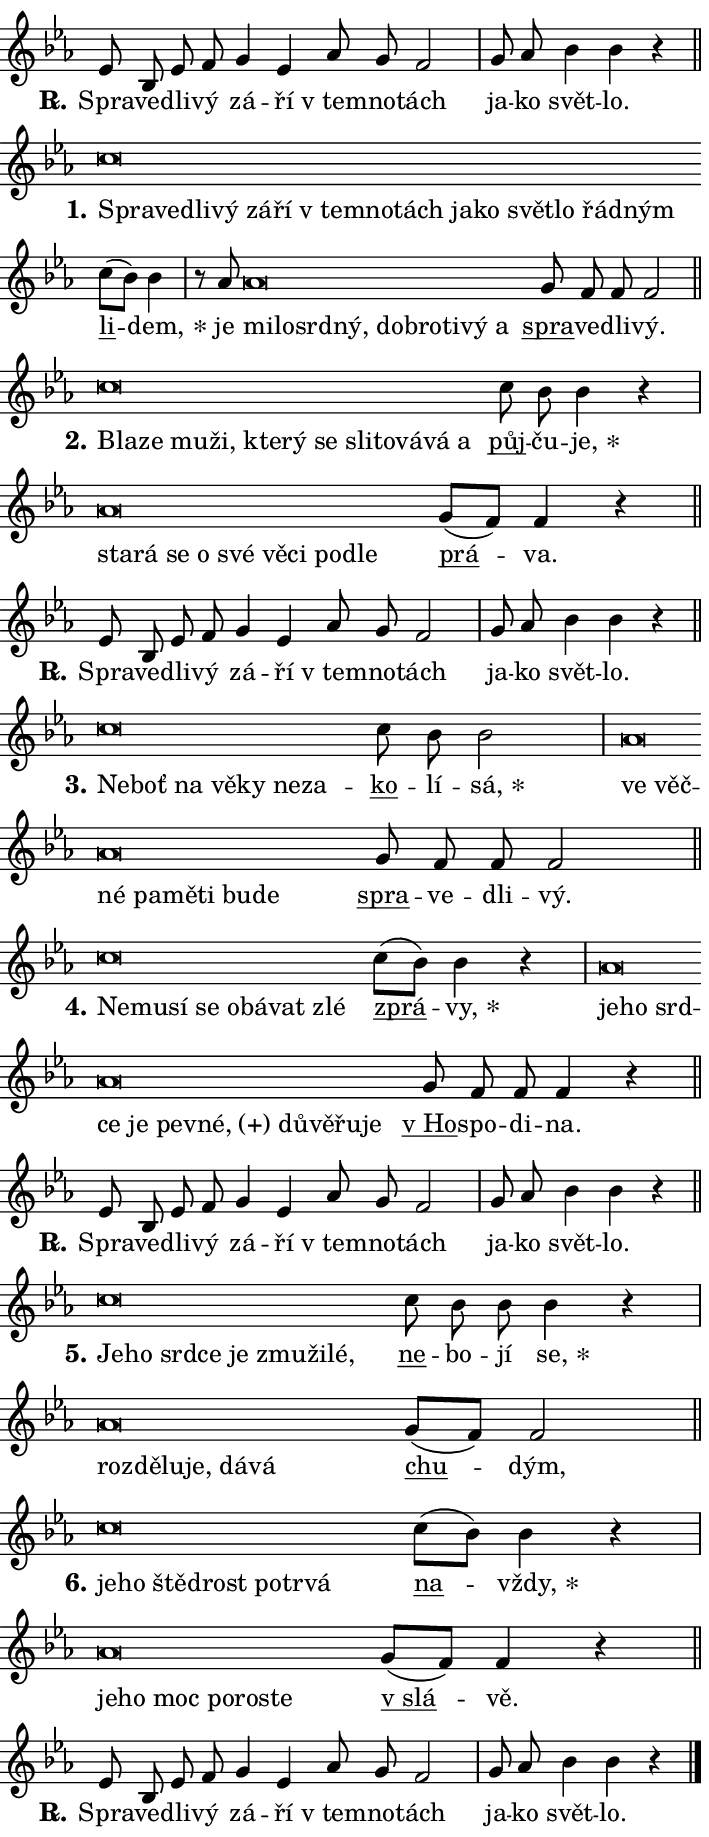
\version "2.24.0"
\header { tagline = "" }
\paper {
  indent = 0\cm
  top-margin = 0\cm
  right-margin = 0.13\cm % to fit lyric hyphens
  bottom-margin = 0\cm
  left-margin = 0\cm
  paper-width = 12\cm
  page-breaking = #ly:one-page-breaking
  system-system-spacing.basic-distance = #11
  score-system-spacing.basic-distance = #11
  ragged-last = ##f
}


%% Author: Thomas Morley
%% https://lists.gnu.org/archive/html/lilypond-user/2020-05/msg00002.html
#(define (line-position grob)
"Returns position of @var[grob} in current system:
   @code{'start}, if at first time-step
   @code{'end}, if at last time-step
   @code{'middle} otherwise
"
  (let* ((col (ly:item-get-column grob))
         (ln (ly:grob-object col 'left-neighbor))
         (rn (ly:grob-object col 'right-neighbor))
         (col-to-check-left (if (ly:grob? ln) ln col))
         (col-to-check-right (if (ly:grob? rn) rn col))
         (break-dir-left
           (and
             (ly:grob-property col-to-check-left 'non-musical #f)
             (ly:item-break-dir col-to-check-left)))
         (break-dir-right
           (and
             (ly:grob-property col-to-check-right 'non-musical #f)
             (ly:item-break-dir col-to-check-right))))
        (cond ((eqv? 1 break-dir-left) 'start)
              ((eqv? -1 break-dir-right) 'end)
              (else 'middle))))

#(define (tranparent-at-line-position vctor)
  (lambda (grob)
  "Relying on @code{line-position} select the relevant enry from @var{vctor}.
Used to determine transparency,"
    (case (line-position grob)
      ((end) (not (vector-ref vctor 0)))
      ((middle) (not (vector-ref vctor 1)))
      ((start) (not (vector-ref vctor 2))))))

noteHeadBreakVisibility =
#(define-music-function (break-visibility)(vector?)
"Makes @code{NoteHead}s transparent relying on @var{break-visibility}"
#{
  \override NoteHead.transparent =
    #(tranparent-at-line-position break-visibility)
#})

#(define delete-ledgers-for-transparent-note-heads
  (lambda (grob)
    "Reads whether a @code{NoteHead} is transparent.
If so this @code{NoteHead} is removed from @code{'note-heads} from
@var{grob}, which is supposed to be @code{LedgerLineSpanner}.
As a result ledgers are not printed for this @code{NoteHead}"
    (let* ((nhds-array (ly:grob-object grob 'note-heads))
           (nhds-list
             (if (ly:grob-array? nhds-array)
                 (ly:grob-array->list nhds-array)
                 '()))
           ;; Relies on the transparent-property being done before
           ;; Staff.LedgerLineSpanner.after-line-breaking is executed.
           ;; This is fragile ...
           (to-keep
             (remove
               (lambda (nhd)
                 (ly:grob-property nhd 'transparent #f))
               nhds-list)))
      ;; TODO find a better method to iterate over grob-arrays, similiar
      ;; to filter/remove etc for lists
      ;; For now rebuilt from scratch
      (set! (ly:grob-object grob 'note-heads)  '())
      (for-each
        (lambda (nhd)
          (ly:pointer-group-interface::add-grob grob 'note-heads nhd))
        to-keep))))

squashNotes = {
  \override NoteHead.X-extent = #'(-0.2 . 0.2)
  \override NoteHead.Y-extent = #'(-0.75 . 0)
  \override NoteHead.stencil =
    #(lambda (grob)
       (let ((pos (ly:grob-property grob 'staff-position)))
         (begin
           (if (< pos -7) (display "ERROR: Lower brevis then expected\n") (display ""))
           (if (<= pos -6) ly:text-interface::print ly:note-head::print))))
}
unSquashNotes = {
  \revert NoteHead.X-extent
  \revert NoteHead.Y-extent
  \revert NoteHead.stencil
}

hideNotes = \noteHeadBreakVisibility #begin-of-line-visible
unHideNotes = \noteHeadBreakVisibility #all-visible

% work-around for resetting accidentals
% https://lilypond.org/doc/v2.23/Documentation/notation/displaying-rhythms#unmetered-music
cadenzaMeasure = {
  \cadenzaOff
  \partial 1024 s1024
  \cadenzaOn
}

#(define-markup-command (accent layout props text) (markup?)
  "Underline accented syllable"
  (interpret-markup layout props
    #{\markup \override #'(offset . 4.3) \underline { #text }#}))

responsum = \markup \concat {
  "R" \hspace #-1.05 \path #0.1 #'((moveto 0 0.07) (lineto 0.9 0.8)) \hspace #0.05 "."
}

spaceSize = #0.6828661417322834 % exact space size for TeX Gyre Schola

\layout {
  \context {
    \Staff
    \remove "Time_signature_engraver"
    \override LedgerLineSpanner.after-line-breaking = #delete-ledgers-for-transparent-note-heads
  }
  \context {
    \Lyrics {
      \override LyricSpace.minimum-distance = \spaceSize
      \override LyricText.font-name = #"TeX Gyre Schola"
      \override LyricText.font-size = 1
      \override StanzaNumber.font-name = #"TeX Gyre Schola Bold"
      \override StanzaNumber.font-size = 1
    }
  }
  \context {
    \Score 
    \override NoteHead.text =
      #(lambda (grob) 
        (let ((pos (ly:grob-property grob 'staff-position)))
          #{\markup {
            \combine
              \halign #-0.55 \raise #(if (= pos -6) 0 0.5) \override #'(thickness . 2) \draw-line #'(3.2 . 0)
              \musicglyph "noteheads.sM1"
          }#}))
  }
}

% magnetic-lyrics.ily
%
%   written by
%     Jean Abou Samra <jean@abou-samra.fr>
%     Werner Lemberg <wl@gnu.org>
%
%   adapted by
%     Jiri Hon <jiri.hon@gmail.com>
%
% Version 2022-Apr-15

% https://www.mail-archive.com/lilypond-user@gnu.org/msg149350.html

#(define (Left_hyphen_pointer_engraver context)
   "Collect syllable-hyphen-syllable occurrences in lyrics and store
them in properties.  This engraver only looks to the left.  For
example, if the lyrics input is @code{foo -- bar}, it does the
following.

@itemize @bullet
@item
Set the @code{text} property of the @code{LyricHyphen} grob between
@q{foo} and @q{bar} to @code{foo}.

@item
Set the @code{left-hyphen} property of the @code{LyricText} grob with
text @q{foo} to the @code{LyricHyphen} grob between @q{foo} and
@q{bar}.
@end itemize

Use this auxiliary engraver in combination with the
@code{lyric-@/text::@/apply-@/magnetic-@/offset!} hook."
   (let ((hyphen #f)
         (text #f))
     (make-engraver
      (acknowledgers
       ((lyric-syllable-interface engraver grob source-engraver)
        (set! text grob)))
      (end-acknowledgers
       ((lyric-hyphen-interface engraver grob source-engraver)
        ;(when (not (grob::has-interface grob 'lyric-space-interface))
          (set! hyphen grob)));)
      ((stop-translation-timestep engraver)
       (when (and text hyphen)
         (ly:grob-set-object! text 'left-hyphen hyphen))
       (set! text #f)
       (set! hyphen #f)))))

#(define (lyric-text::apply-magnetic-offset! grob)
   "If the space between two syllables is less than the value in
property @code{LyricText@/.details@/.squash-threshold}, move the right
syllable to the left so that it gets concatenated with the left
syllable.

Use this function as a hook for
@code{LyricText@/.after-@/line-@/breaking} if the
@code{Left_@/hyphen_@/pointer_@/engraver} is active."
   (let ((hyphen (ly:grob-object grob 'left-hyphen #f)))
     (when hyphen
       (let ((left-text (ly:spanner-bound hyphen LEFT)))
         (when (grob::has-interface left-text 'lyric-syllable-interface)
           (let* ((common (ly:grob-common-refpoint grob left-text X))
                  (this-x-ext (ly:grob-extent grob common X))
                  (left-x-ext
                   (begin
                     ;; Trigger magnetism for left-text.
                     (ly:grob-property left-text 'after-line-breaking)
                     (ly:grob-extent left-text common X)))
                  ;; `delta` is the gap width between two syllables.
                  (delta (- (interval-start this-x-ext)
                            (interval-end left-x-ext)))
                  (details (ly:grob-property grob 'details))
                  (threshold (assoc-get 'squash-threshold details 0.2)))
             (when (< delta threshold)
               (let* (;; We have to manipulate the input text so that
                      ;; ligatures crossing syllable boundaries are not
                      ;; disabled.  For languages based on the Latin
                      ;; script this is essentially a beautification.
                      ;; However, for non-Western scripts it can be a
                      ;; necessity.
                      (lt (ly:grob-property left-text 'text))
                      (rt (ly:grob-property grob 'text))
                      (is-space (grob::has-interface hyphen 'lyric-space-interface))
                      (space (if is-space " " ""))
                      (extra-delta (if is-space spaceSize 0))
                      ;; Append new syllable.
                      (ltrt-space (if (and (string? lt) (string? rt))
                                (string-append lt space rt)
                                (make-concat-markup (list lt space rt))))
                      ;; Right-align `ltrt` to the right side.
                      (ltrt-space-markup (grob-interpret-markup
                               grob
                               (make-translate-markup
                                (cons (interval-length this-x-ext) 0)
                                (make-right-align-markup ltrt-space)))))
                 (begin
                   ;; Don't print `left-text`.
                   (ly:grob-set-property! left-text 'stencil #f)
                   ;; Set text and stencil (which holds all collected
                   ;; syllables so far) and shift it to the left.
                   (ly:grob-set-property! grob 'text ltrt-space)
                   (ly:grob-set-property! grob 'stencil ltrt-space-markup)
                   (ly:grob-translate-axis! grob (- (- delta extra-delta)) X))))))))))


#(define (lyric-hyphen::displace-bounds-first grob)
   ;; Make very sure this callback isn't triggered too early.
   (let ((left (ly:spanner-bound grob LEFT))
         (right (ly:spanner-bound grob RIGHT)))
     (ly:grob-property left 'after-line-breaking)
     (ly:grob-property right 'after-line-breaking)
     (ly:lyric-hyphen::print grob)))

squashThreshold = #0.4

\layout {
  \context {
    \Lyrics
    \consists #Left_hyphen_pointer_engraver
    \override LyricText.after-line-breaking =
      #lyric-text::apply-magnetic-offset!
    \override LyricHyphen.stencil = #lyric-hyphen::displace-bounds-first
    \override LyricText.details.squash-threshold = \squashThreshold
    \override LyricHyphen.minimum-distance = 0
    \override LyricHyphen.minimum-length = \squashThreshold
  }
}

squashText = \override LyricText.details.squash-threshold = 9999
unSquashText = \override LyricText.details.squash-threshold = \squashThreshold

leftText = \override LyricText.self-alignment-X = #LEFT
unLeftText = \revert LyricText.self-alignment-X

starOffset = #(lambda (grob) 
                (let ((x_offset (ly:self-alignment-interface::aligned-on-x-parent grob)))
                  (if (= x_offset 0) 0 (+ x_offset 1.2))))

star = #(define-music-function (syllable)(string?)
"Append star separator at the end of a syllable"
#{
  \once \override LyricText.X-offset = #starOffset
  \lyricmode { \markup {
    #syllable
    \override #'((font-name . "TeX Gyre Schola Bold")) \hspace #0.2 \lower #0.65 \larger "*"
  } }
#})

starAccent = #(define-music-function (syllable)(string?)
"Append star separator at the end of a syllable and make accent"
#{
  \once \override LyricText.X-offset = #starOffset
  \lyricmode { \markup {
    \accent #syllable
    \override #'((font-name . "TeX Gyre Schola Bold")) \hspace #0.2 \lower #0.65 \larger "*"
  } }
#})

breath = #(define-music-function (syllable)(string?)
"Append breathing indicator at the end of a syllable"
#{
  \lyricmode { \markup { #syllable "+" } }
#})

optionalBreath = #(define-music-function (syllable)(string?)
"Append optional breathing indicator at the end of a syllable"
#{
  \lyricmode { \markup { #syllable "(+)" } }
#})


\score {
    <<
        \new Voice = "melody" { \cadenzaOn \key es \major \relative { es'8 bes es f g4 es as8 g f2 \cadenzaMeasure \bar "|" g8 as bes4 bes r4 \cadenzaMeasure \bar "||" \break } }
        \new Lyrics \lyricsto "melody" { \lyricmode { \set stanza = \responsum
Spra -- ve -- dli -- vý zá -- ří "v tem" -- no -- tách ja -- ko svět -- lo. } }
    >>
    \layout {}
}

\score {
    <<
        \new Voice = "melody" { \cadenzaOn \key es \major \relative { \squashNotes c''\breve*1/16 \hideNotes \breve*1/16 \bar "" \breve*1/16 \bar "" \breve*1/16 \bar "" \breve*1/16 \bar "" \breve*1/16 \bar "" \breve*1/16 \bar "" \breve*1/16 \bar "" \breve*1/16 \bar "" \breve*1/16 \bar "" \breve*1/16 \bar "" \breve*1/16 \bar "" \breve*1/16 \bar "" \breve*1/16 \breve*1/16 \bar "" \unHideNotes \unSquashNotes \bar "" c8[( bes)] bes4 \cadenzaMeasure \bar "|" r8 as8 \squashNotes as\breve*1/16 \hideNotes \breve*1/16 \bar "" \breve*1/16 \bar "" \breve*1/16 \bar "" \breve*1/16 \bar "" \breve*1/16 \bar "" \breve*1/16 \bar "" \breve*1/16 \breve*1/16 \bar "" \unHideNotes \unSquashNotes \bar "" g8 f f f2 \cadenzaMeasure \bar "||" \break } }
        \new Lyrics \lyricsto "melody" { \lyricmode { \set stanza = "1."
\leftText Spra -- \squashText ve -- dli -- vý zá -- ří "v tem" -- no -- tách ja -- ko svět -- lo řád -- ným \unLeftText \unSquashText \markup \accent li -- \star dem, je \leftText mi -- \squashText lo -- srd -- ný, dob -- ro -- ti -- vý a \unLeftText \unSquashText \markup \accent spra -- ve -- dli -- vý. } }
    >>
    \layout {}
}

\score {
    <<
        \new Voice = "melody" { \cadenzaOn \key es \major \relative { \squashNotes c''\breve*1/16 \hideNotes \breve*1/16 \bar "" \breve*1/16 \bar "" \breve*1/16 \bar "" \breve*1/16 \bar "" \breve*1/16 \bar "" \breve*1/16 \bar "" \breve*1/16 \bar "" \breve*1/16 \bar "" \breve*1/16 \bar "" \breve*1/16 \breve*1/16 \bar "" \unHideNotes \unSquashNotes \bar "" c8 bes bes4 r \cadenzaMeasure \bar "|" \squashNotes as\breve*1/16 \hideNotes \breve*1/16 \bar "" \breve*1/16 \bar "" \breve*1/16 \bar "" \breve*1/16 \bar "" \breve*1/16 \bar "" \breve*1/16 \bar "" \breve*1/16 \breve*1/16 \bar "" \unHideNotes \unSquashNotes \bar "" g8[( f)] f4 r \cadenzaMeasure \bar "||" \break } }
        \new Lyrics \lyricsto "melody" { \lyricmode { \set stanza = "2."
\leftText Bla -- \squashText ze mu -- ži, kte -- rý se sli -- to -- vá -- vá a \unLeftText \unSquashText \markup \accent půj -- ču -- \star je, \leftText sta -- \squashText rá se o své vě -- ci po -- dle \unLeftText \unSquashText \markup \accent prá -- va. } }
    >>
    \layout {}
}

\score {
    <<
        \new Voice = "melody" { \cadenzaOn \key es \major \relative { es'8 bes es f g4 es as8 g f2 \cadenzaMeasure \bar "|" g8 as bes4 bes r4 \cadenzaMeasure \bar "||" \break } }
        \new Lyrics \lyricsto "melody" { \lyricmode { \set stanza = \responsum
Spra -- ve -- dli -- vý zá -- ří "v tem" -- no -- tách ja -- ko svět -- lo. } }
    >>
    \layout {}
}

\score {
    <<
        \new Voice = "melody" { \cadenzaOn \key es \major \relative { \squashNotes c''\breve*1/16 \hideNotes \breve*1/16 \bar "" \breve*1/16 \bar "" \breve*1/16 \bar "" \breve*1/16 \bar "" \breve*1/16 \breve*1/16 \bar "" \unHideNotes \unSquashNotes \bar "" c8 bes bes2 \cadenzaMeasure \bar "|" \squashNotes as\breve*1/16 \hideNotes \breve*1/16 \bar "" \breve*1/16 \bar "" \breve*1/16 \bar "" \breve*1/16 \bar "" \breve*1/16 \bar "" \breve*1/16 \breve*1/16 \bar "" \unHideNotes \unSquashNotes \bar "" g8 f f f2 \cadenzaMeasure \bar "||" \break } }
        \new Lyrics \lyricsto "melody" { \lyricmode { \set stanza = "3."
\leftText Ne -- \squashText boť na vě -- ky ne -- za -- \unLeftText \unSquashText \markup \accent ko -- lí -- \star sá, \leftText ve \squashText věč -- né pa -- mě -- ti bu -- de \unLeftText \unSquashText \markup \accent spra -- ve -- dli -- vý. } }
    >>
    \layout {}
}

\score {
    <<
        \new Voice = "melody" { \cadenzaOn \key es \major \relative { \squashNotes c''\breve*1/16 \hideNotes \breve*1/16 \bar "" \breve*1/16 \bar "" \breve*1/16 \bar "" \breve*1/16 \bar "" \breve*1/16 \bar "" \breve*1/16 \breve*1/16 \bar "" \unHideNotes \unSquashNotes \bar "" c8[( bes)] bes4 r \cadenzaMeasure \bar "|" \squashNotes as\breve*1/16 \hideNotes \breve*1/16 \bar "" \breve*1/16 \bar "" \breve*1/16 \bar "" \breve*1/16 \bar "" \breve*1/16 \bar "" \breve*1/16 \bar "" \breve*1/16 \bar "" \breve*1/16 \bar "" \breve*1/16 \breve*1/16 \bar "" \unHideNotes \unSquashNotes \bar "" g8 f f f4 r \cadenzaMeasure \bar "||" \break } }
        \new Lyrics \lyricsto "melody" { \lyricmode { \set stanza = "4."
\leftText Ne -- \squashText mu -- sí se o -- bá -- vat zlé \unLeftText \unSquashText \markup \accent zprá -- \star vy, \leftText je -- \squashText ho srd -- ce je pev -- \optionalBreath né, dů -- vě -- řu -- je \unLeftText \unSquashText \markup \accent "v Ho" -- spo -- di -- na. } }
    >>
    \layout {}
}

\score {
    <<
        \new Voice = "melody" { \cadenzaOn \key es \major \relative { es'8 bes es f g4 es as8 g f2 \cadenzaMeasure \bar "|" g8 as bes4 bes r4 \cadenzaMeasure \bar "||" \break } }
        \new Lyrics \lyricsto "melody" { \lyricmode { \set stanza = \responsum
Spra -- ve -- dli -- vý zá -- ří "v tem" -- no -- tách ja -- ko svět -- lo. } }
    >>
    \layout {}
}

\score {
    <<
        \new Voice = "melody" { \cadenzaOn \key es \major \relative { \squashNotes c''\breve*1/16 \hideNotes \breve*1/16 \bar "" \breve*1/16 \bar "" \breve*1/16 \bar "" \breve*1/16 \bar "" \breve*1/16 \bar "" \breve*1/16 \breve*1/16 \bar "" \unHideNotes \unSquashNotes \bar "" c8 bes bes bes4 r \cadenzaMeasure \bar "|" \squashNotes as\breve*1/16 \hideNotes \breve*1/16 \bar "" \breve*1/16 \bar "" \breve*1/16 \bar "" \breve*1/16 \breve*1/16 \bar "" \unHideNotes \unSquashNotes \bar "" g8[( f)] f2 \cadenzaMeasure \bar "||" \break } }
        \new Lyrics \lyricsto "melody" { \lyricmode { \set stanza = "5."
\leftText Je -- \squashText ho srd -- ce je zmu -- ži -- lé, \unLeftText \unSquashText \markup \accent ne -- bo -- jí \star se, \leftText roz -- \squashText dě -- lu -- je, dá -- vá \unLeftText \unSquashText \markup \accent chu -- dým, } }
    >>
    \layout {}
}

\score {
    <<
        \new Voice = "melody" { \cadenzaOn \key es \major \relative { \squashNotes c''\breve*1/16 \hideNotes \breve*1/16 \bar "" \breve*1/16 \bar "" \breve*1/16 \bar "" \breve*1/16 \bar "" \breve*1/16 \breve*1/16 \bar "" \unHideNotes \unSquashNotes \bar "" c8[( bes)] bes4 r \cadenzaMeasure \bar "|" \squashNotes as\breve*1/16 \hideNotes \breve*1/16 \bar "" \breve*1/16 \bar "" \breve*1/16 \bar "" \breve*1/16 \breve*1/16 \bar "" \unHideNotes \unSquashNotes \bar "" g8[( f)] f4 r \cadenzaMeasure \bar "||" \break } }
        \new Lyrics \lyricsto "melody" { \lyricmode { \set stanza = "6."
\leftText je -- \squashText ho ště -- drost po -- tr -- vá \unLeftText \unSquashText \markup \accent na -- \star vždy, \leftText je -- \squashText ho moc po -- ro -- ste \unLeftText \unSquashText \markup \accent "v slá" -- vě. } }
    >>
    \layout {}
}

\score {
    <<
        \new Voice = "melody" { \cadenzaOn \key es \major \relative { es'8 bes es f g4 es as8 g f2 \cadenzaMeasure \bar "|" g8 as bes4 bes r4 \cadenzaMeasure \bar "||" \break } \bar "|." }
        \new Lyrics \lyricsto "melody" { \lyricmode { \set stanza = \responsum
Spra -- ve -- dli -- vý zá -- ří "v tem" -- no -- tách ja -- ko svět -- lo. } }
    >>
    \layout {}
}
